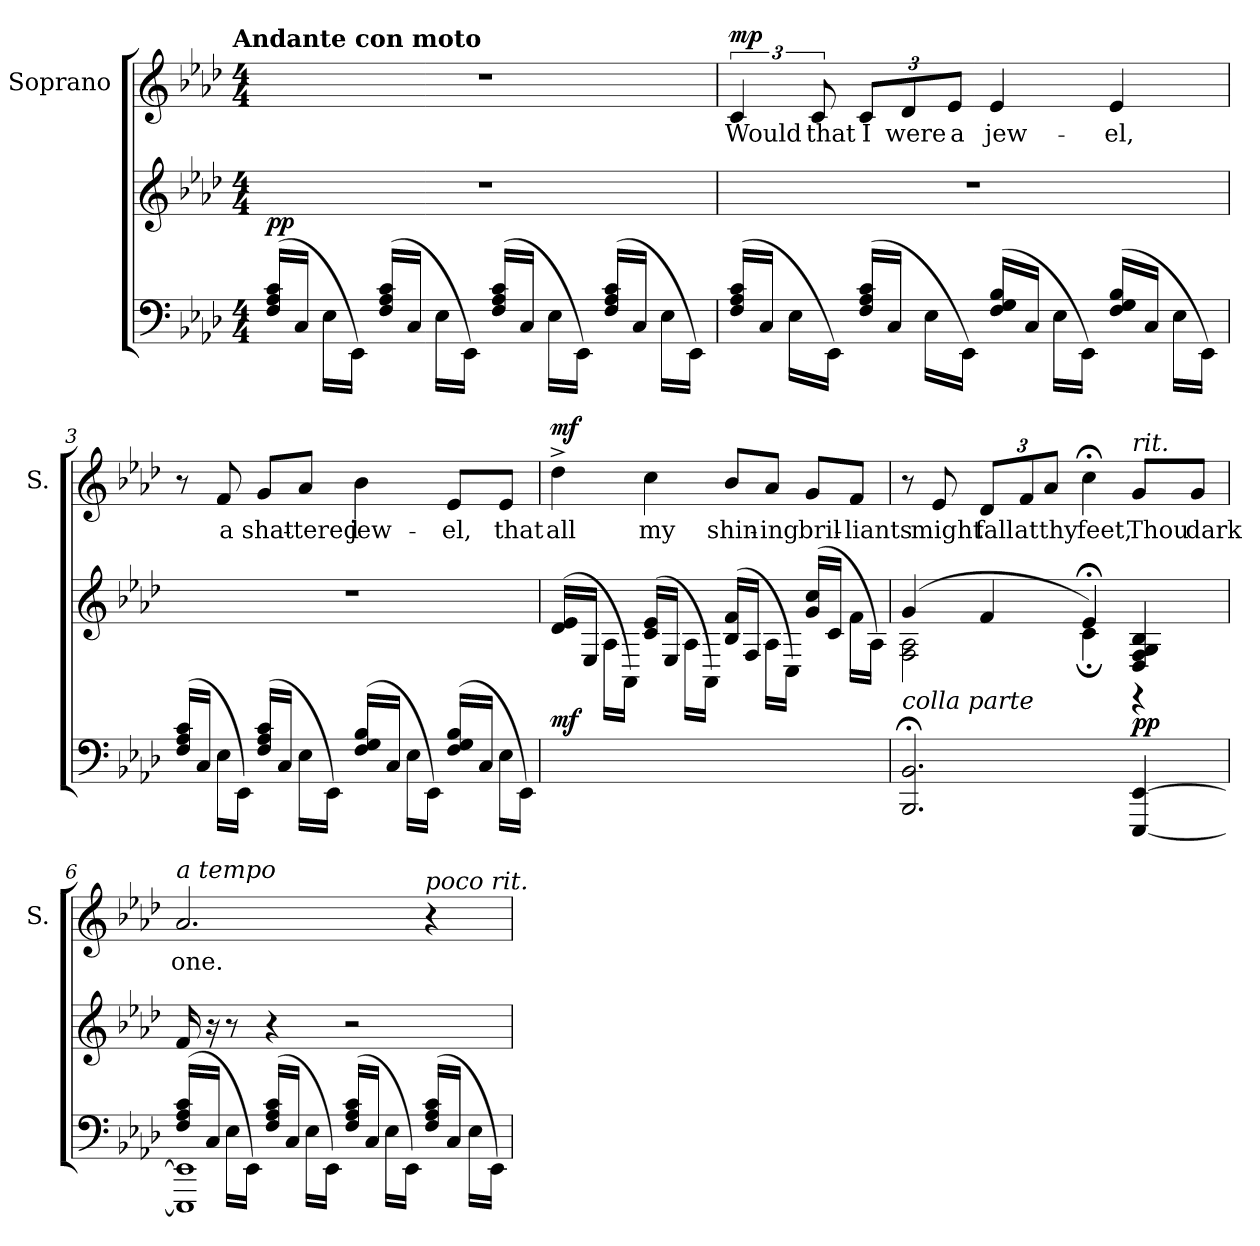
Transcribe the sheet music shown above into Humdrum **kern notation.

**kern	**kern	**dynam	**kern	**text	**dynam
*part2	*part2	*part2	*part1	*part1	*part1
*staff3	*staff2	*staff2/3	*staff1	*staff1	*staff1
*	*	*	*I"Soprano	*	*
*	*	*	*I'S.	*	*
*clefF4	*clefG2	*	*clefG2	*	*
*k[b-e-a-d-]	*k[b-e-a-d-]	*	*k[b-e-a-d-]	*	*
!!LO:TX:omd:t=Andante con moto
*M4/4	*M4/4	*	*M4/4	*	*
*MM92	*MM92	*	*MM92	*	*
=1	=1	=1	=1	=1	=1
!	!	!LO:DY:b	!	!	!
(>16F/ 16A-/ 16c/LL	1r	pp	1r	.	.
16C/JJ	.	.	.	.	.
16E-\LL	.	.	.	.	.
16EE-\JJ)	.	.	.	.	.
(>16F/ 16A-/ 16c/LL	.	.	.	.	.
16C/JJ	.	.	.	.	.
16E-\LL	.	.	.	.	.
16EE-\JJ)	.	.	.	.	.
(>16F/ 16A-/ 16c/LL	.	.	.	.	.
16C/JJ	.	.	.	.	.
16E-\LL	.	.	.	.	.
16EE-\JJ)	.	.	.	.	.
(>16F/ 16A-/ 16c/LL	.	.	.	.	.
16C/JJ	.	.	.	.	.
16E-\LL	.	.	.	.	.
16EE-\JJ)	.	.	.	.	.
=2	=2	=2	=2	=2	=2
!	!	!	!	!	!LO:DY:a
(>16F/ 16A-/ 16c/LL	1r	.	6c/	Would	mp
16C/JJ	.	.	.	.	.
16E-\LL	.	.	.	.	.
.	.	.	12c/	that	.
16EE-\JJ)	.	.	.	.	.
(>16F/ 16A-/ 16c/LL	.	.	12c/L	I	.
16C/JJ	.	.	.	.	.
.	.	.	12d-/	were	.
16E-\LL	.	.	.	.	.
.	.	.	12e-/J	a	.
16EE-\JJ)	.	.	.	.	.
(>16F/ 16G/ 16B-/LL	.	.	4e-/	jew-	.
16C/JJ	.	.	.	.	.
16E-\LL	.	.	.	.	.
16EE-\JJ)	.	.	.	.	.
(>16F/ 16G/ 16B-/LL	.	.	4e-/	-el,	.
16C/JJ	.	.	.	.	.
16E-\LL	.	.	.	.	.
16EE-\JJ)	.	.	.	.	.
=3	=3	=3	=3	=3	=3
!	!	!LO:DY:a=2	!	!	!
(>16F/ 16A-/ 16c/LL	1r	cresc.	8r	.	.
16C/JJ	.	.	.	.	.
!	!	!	!	!	!LO:DY:a
16E-\LL	.	.	8f/	a	cresc.
16EE-\JJ)	.	.	.	.	.
(>16F/ 16A-/ 16c/LL	.	.	8g/L	shat-	.
16C/JJ	.	.	.	.	.
16E-\LL	.	.	8a-/J	-tered	.
16EE-\JJ)	.	.	.	.	.
(>16F/ 16G/ 16B-/LL	.	.	4b-\	jew-	.
16C/JJ	.	.	.	.	.
16E-\LL	.	.	.	.	.
16EE-\JJ)	.	.	.	.	.
(>16F/ 16G/ 16B-/LL	.	.	8e-/L	-el,	.
16C/JJ	.	.	.	.	.
16E-\LL	.	.	8e-/J	that	.
16EE-\JJ)	.	.	.	.	.
=4	=4	=4	=4	=4	=4
*	*^	*	*	*	*
!	!	!	!LO:DY:a=2	!	!	!LO:DY:a
1ryy	1ryy	(>16d-/ 16e-/LL	mf	4dd-^\	all	mf
.	.	16E-/JJ	.	.	.	.
.	.	16A-\LL	.	.	.	.
.	.	16AA-\JJ)	.	.	.	.
.	.	(>16c/ 16e-/LL	.	4cc\	my	.
.	.	16E-/JJ	.	.	.	.
.	.	16A-\LL	.	.	.	.
.	.	16AA-\JJ)	.	.	.	.
.	.	(>16B-/ 16f/LL	.	8b-/L	shin-	.
.	.	16F/JJ	.	.	.	.
.	.	16A-\LL	.	8a-/J	-ing	.
.	.	16C\JJ)	.	.	.	.
.	.	(>16g/ 16cc/LL	.	8g/L	bril-	.
.	.	16c/JJ	.	.	.	.
.	.	16f\LL	.	8f/J	-liants	.
.	.	16A-\JJ)	.	.	.	.
=5	=5	=5	=5	=5	=5	=5
!LO:TX:a:i:t=colla parte	!	!	!	!	!	!
2.BBB-;</ 2.BB-;</	(>4g/	2F\ 2A-\	.	8r	.	.
.	.	.	.	8e-/	might	.
.	4f/	.	.	12d-/L	fall	.
.	.	.	.	12f/	at	.
.	.	.	.	12a-/J	thy	.
.	4e-;</)	4c;\	.	4cc;<\	feet,	.
!	!	!	!	!LO:TX:a:i:t=rit.	!	!
!	!	!	!LO:DY:b	!	!	!
[4EEE-/ [4EE-/	4D-/ 4F/ 4G/ 4B-/	4r	pp	8g/L	Thou	.
.	.	.	.	8g/J	dark	.
*	*v	*v	*	*	*	*
=6	=6	=6	=6	=6	=6
*^	*	*	*	*	*
!	!	!	!	!LO:TX:a:i:t=a tempo	!	!
1EEE-] 1EE-]	(>16F/ 16A-/ 16c/LL	16f/	.	2.a-/	one.	.
.	16C/JJ	16r	.	.	.	.
.	16E-\LL	8r	.	.	.	.
.	16EE-\JJ)	.	.	.	.	.
.	(>16F/ 16A-/ 16c/LL	4r	.	.	.	.
.	16C/JJ	.	.	.	.	.
.	16E-\LL	.	.	.	.	.
.	16EE-\JJ)	.	.	.	.	.
.	(>16F/ 16A-/ 16c/LL	2r	.	.	.	.
.	16C/JJ	.	.	.	.	.
.	16E-\LL	.	.	.	.	.
.	16EE-\JJ)	.	.	.	.	.
!	!	!	!	!LO:TX:a:i:t=poco rit.	!	!
.	(>16F/ 16A-/ 16c/LL	.	.	4r	.	.
.	16C/JJ	.	.	.	.	.
.	16E-\LL	.	.	.	.	.
.	16EE-\JJ)	.	.	.	.	.
*v	*v	*	*	*	*	*
=	=	=	=	=	=
*-	*-	*-	*-	*-	*-
